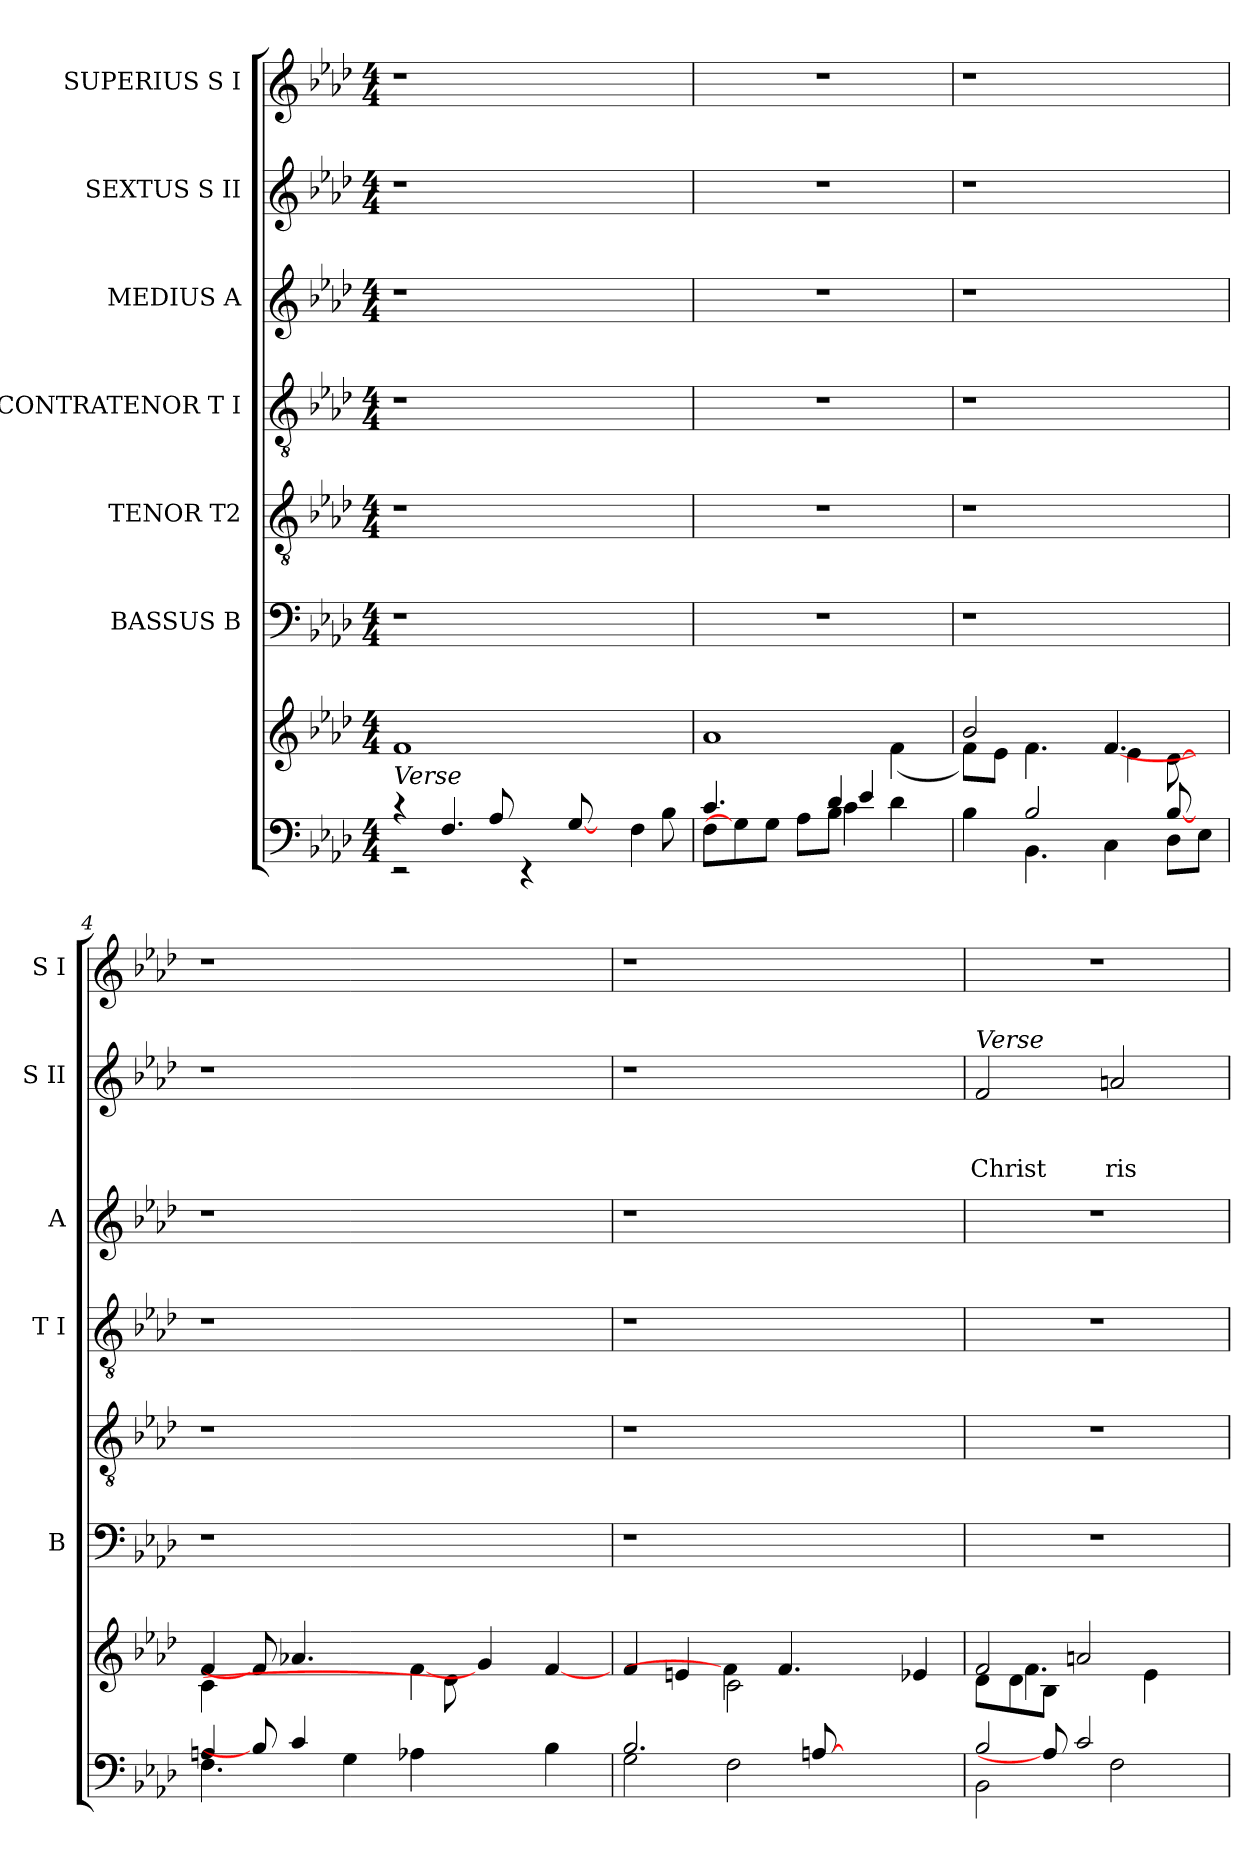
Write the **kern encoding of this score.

**kern	**kern	**kern	**kern	**kern	**kern	**kern	**text	**text	**text	**kern
*part7	*part7	*part6	*part5	*part4	*part3	*part2	*part2	*part2	*part2	*part1
*staff8	*staff7	*staff6	*staff5	*staff4	*staff3	*staff2	*staff2	*staff2	*staff2	*staff1
*	*	*I"BASSUS B	*I"TENOR T2	*I"CONTRATENOR T I	*I"MEDIUS A	*I"SEXTUS S II	*	*	*	*I"SUPERIUS S I
*	*	*I'B	*	*I'T I	*I'A	*I'S II	*	*	*	*I'S I
*clefF4	*clefG2	*clefF4	*clefGv2	*clefGv2	*clefG2	*clefG2	*	*	*	*clefG2
*k[b-e-a-d-]	*k[b-e-a-d-]	*k[b-e-a-d-]	*k[b-e-a-d-]	*k[b-e-a-d-]	*k[b-e-a-d-]	*k[b-e-a-d-]	*	*	*	*k[b-e-a-d-]
*A-:	*A-:	*A-:	*A-:	*A-:	*A-:	*A-:	*	*	*	*A-:
*M4/4	*M4/4	*M4/4	*M4/4	*M4/4	*M4/4	*M4/4	*	*	*	*M4/4
=1	=1	=1	=1	=1	=1	=1	=1	=1	=1	=1
*^	*	*	*	*	*	*	*	*	*	*
!LO:TX:a:i:t=Verse	!	!	!	!	!	!	!	!	!	!	!
!	!	!	!LO:N:vis=1	!LO:N:vis=1	!LO:N:vis=1	!LO:N:vis=1	!LO:N:vis=1	!	!	!	!LO:N:vis=1
4rc	2rEE	1f	1r	1r	1r	1r	1r	.	.	.	1r
4.F/	.	.	.	.	.	.	.	.	.	.	.
.	8A-/	.	.	.	.	.	.	.	.	.	.
4rEE	4.ryy	.	.	.	.	.	.	.	.	.	.
[8G/	.	.	.	.	.	.	.	.	.	.	.
8ryy	8ryy	4.ryy	4.ryy	4.ryy	4.ryy	4.ryy	4.ryy	.	.	.	4.ryy
4F\	8ryy	.	.	.	.	.	.	.	.	.	.
.	8B-\	.	.	.	.	.	.	.	.	.	.
=2	=2	=2	=2	=2	=2	=2	=2	=2	=2	=2	=2
*	*^	*^	*	*	*	*	*	*	*	*	*
8F\L	4.c/	2ryy	1a-	2.ryy	1r	1r	1r	1r	1r	.	.	.	1r
8G/]	.	.	.	.	.	.	.	.	.	.	.	.	.
8G\J	.	.	.	.	.	.	.	.	.	.	.	.	.
8A-\L	8ryy	.	.	.	.	.	.	.	.	.	.	.	.
8B-\J	4d-/	4c\	.	.	.	.	.	.	.	.	.	.	.
4e-/	.	.	.	.	.	.	.	.	.	.	.	.	.
.	4ryy	4d-\	.	(<4f\	.	.	.	.	.	.	.	.	.
8ryy	.	.	.	.	.	.	.	.	.	.	.	.	.
=3	=3	=3	=3	=3	=3	=3	=3	=3	=3	=3	=3	=3	=3
*	*	*	*	*^	*	*	*	*	*	*	*	*	*
!	!	!	!	!	!	!LO:N:vis=1	!LO:N:vis=1	!LO:N:vis=1	!LO:N:vis=1	!LO:N:vis=1	!	!	!	!LO:N:vis=1
4B-\	4ryy	2..ryy	2b-/	8f\L)	2ryy	1r	1r	1r	1r	1r	.	.	.	1r
.	.	.	.	8e-\J	.	.	.	.	.	.	.	.	.	.
2B-/	4.BB-\	.	.	4.f\	.	.	.	.	.	.	.	.	.	.
.	.	.	8ryy	.	8ryy	.	.	.	.	.	.	.	.	.
.	4C\	.	2ryy	[4.f/	4e-\	.	.	.	.	.	.	.	.	.
4.ryy	.	.	.	.	.	.	.	.	.	.	.	.	.	.
.	[8B-/	8D-\L	.	.	[8d-\	.	.	.	.	.	.	.	.	.
.	8ryy	8E-\J	.	8ryy	8ryy	8ryy	8ryy	8ryy	8ryy	8ryy	.	.	.	8ryy
*	*v	*v	*	*	*	*	*	*	*	*	*	*	*	*
=4	=4	=4	=4	=4	=4	=4	=4	=4	=4	=4	=4	=4	=4
4.F\	4An/	4f/	4c\	1ryy	1r	1r	1r	1r	1r	.	.	.	1r
.	8B-/]	1ryy	8f/]	.	.	.	.	.	.	.	.	.	.
1ryy	4c/	.	4.a-X/	.	.	.	.	.	.	.	.	.	.
.	4G\	.	.	.	.	.	.	.	.	.	.	.	.
.	.	.	8ryy	.	.	.	.	.	.	.	.	.	.
.	4A-X\	.	[4f\	.	.	.	.	.	.	.	.	.	.
.	.	.	.	8d-\]	2ryy	2ryy	2ryy	2ryy	2ryy	.	.	.	2ryy
.	4ryy	.	2ryy	4g/	.	.	.	.	.	.	.	.	.
.	.	4.ryy	.	.	.	.	.	.	.	.	.	.	.
4ryy	4B-\	.	.	[>4f/	.	.	.	.	.	.	.	.	.
.	.	.	.	.	8ryy	8ryy	8ryy	8ryy	8ryy	.	.	.	8ryy
*	*	*	*v	*v	*	*	*	*	*	*	*	*	*
=5	=5	=5	=5	=5	=5	=5	=5	=5	=5	=5	=5	=5
*	*^	*	*	*	*	*	*	*	*	*	*	*
!	!	!	!	!	!LO:N:vis=1	!LO:N:vis=1	!LO:N:vis=1	!LO:N:vis=1	!LO:N:vis=1	!	!	!	!LO:N:vis=1
2.B-/	2G\	2..ryy	4f/	2ryy	1r	1r	1r	1r	1r	.	.	.	1r
.	.	.	4en/	.	.	.	.	.	.	.	.	.	.
.	2F\	.	2c\	4f\]	.	.	.	.	.	.	.	.	.
2ryy	.	.	.	4.f/	.	.	.	.	.	.	.	.	.
.	.	[8An/	.	.	.	.	.	.	.	.	.	.	.
.	2ryy	2ryy	2ryy	.	2ryy	2ryy	2ryy	2ryy	2ryy	.	.	.	2ryy
.	.	.	.	8ryy	.	.	.	.	.	.	.	.	.
4ryy	.	.	.	4e-X/	.	.	.	.	.	.	.	.	.
!!LO:LB:g=z
=6	=6	=6	=6	=6	=6	=6	=6	=6	=6	=6	=6	=6	=6
*	*	*	*^	*^	*	*	*	*	*	*	*	*	*
!	!	!	!	!	!	!	!	!	!	!	!LO:TX:a:i:t=Verse	!	!	!	!
!	!	!	!	!	!	!	!	!	!	!	!	!	!	!LO:LY:b	!
2B-/	2BB-\	4ryy	2f/	8d-\L	8ryy	8ryy	1r	1r	1r	1r	2f/	.	.	Christ	1r
.	.	.	.	8ryy	4d-\	4.f\	.	.	.	.	.	.	.	.	.
.	.	8A/]	.	8B-\J	.	.	.	.	.	.	.	.	.	.	.
.	.	2c/	.	2an/	8ryy	.	.	.	.	.	.	.	.	.	.
!	!	!	!	!	!	!	!	!	!	!	!	!	!	!LO:LY:b	!
2F\	2ryy	.	8ryy	.	2ryy	8ryy	.	.	.	.	2an/	.	.	ris-	.
.	.	.	4.ryy	.	.	4e-\	.	.	.	.	.	.	.	.	.
.	.	8ryy	.	8ryy	.	8ryy	.	.	.	.	.	.	.	.	.
*v	*v	*v	*	*	*	*	*	*	*	*	*	*	*	*	*
*	*v	*v	*v	*v	*	*	*	*	*	*	*	*	*
=	=	=	=	=	=	=	=	=	=	=
*-	*-	*-	*-	*-	*-	*-	*-	*-	*-	*-
